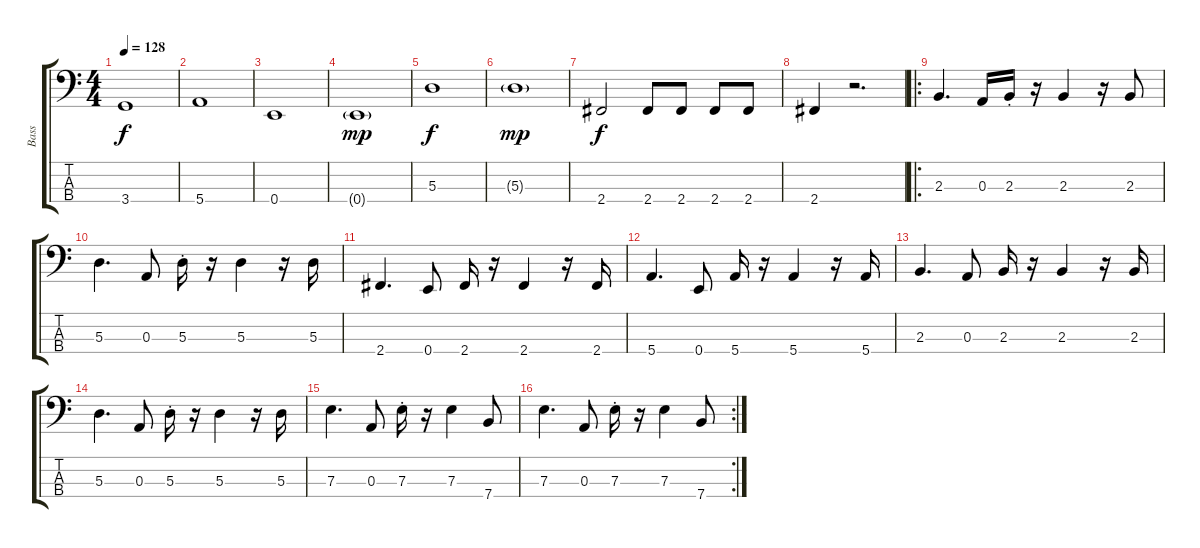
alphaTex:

\track ("Bass" "Bass") {instrument electricbassfinger}
\staff {score tabs}
\tuning (G2 D2 A1 E1) {hide}
\ts (4 4)
\tempo 128
\clef f4
\ks c
3.4.1{dy f} |
5.4.1 |
0.4.1 |
0.4{g}.1{dy mp} |
5.3.1{dy f} |
5.3{g}.1{dy mp} |
2.4.2{dy f} 2.4.8 2.4.8 2.4.8 2.4.8 |
2.4.4 r.2{d} |
\ro
2.3.4{d} 0.3.16 2.3{st}.16 r.16 2.3.4 r.16 2.3.8 |
5.3.4{d} 0.3.8 5.3{st}.16 r.16 5.3.4 r.16 5.3.16 |
2.4.4{d} 0.4.8 2.4.16 r.16 2.4.4 r.16 2.4.16 |
5.4.4{d} 0.4.8 5.4.16 r.16 5.4.4 r.16 5.4.16 |
2.3.4{d} 0.3.8 2.3.16 r.16 2.3.4 r.16 2.3.16 |
5.3.4{d} 0.3.8 5.3{st}.16 r.16 5.3.4 r.16 5.3.16 |
7.3.4{d} 0.3.8 7.3{st}.16 r.16 7.3.4 7.4.8 |
\rc 2
7.3.4{d} 0.3.8 7.3{st}.16 r.16 7.3.4 7.4.8
